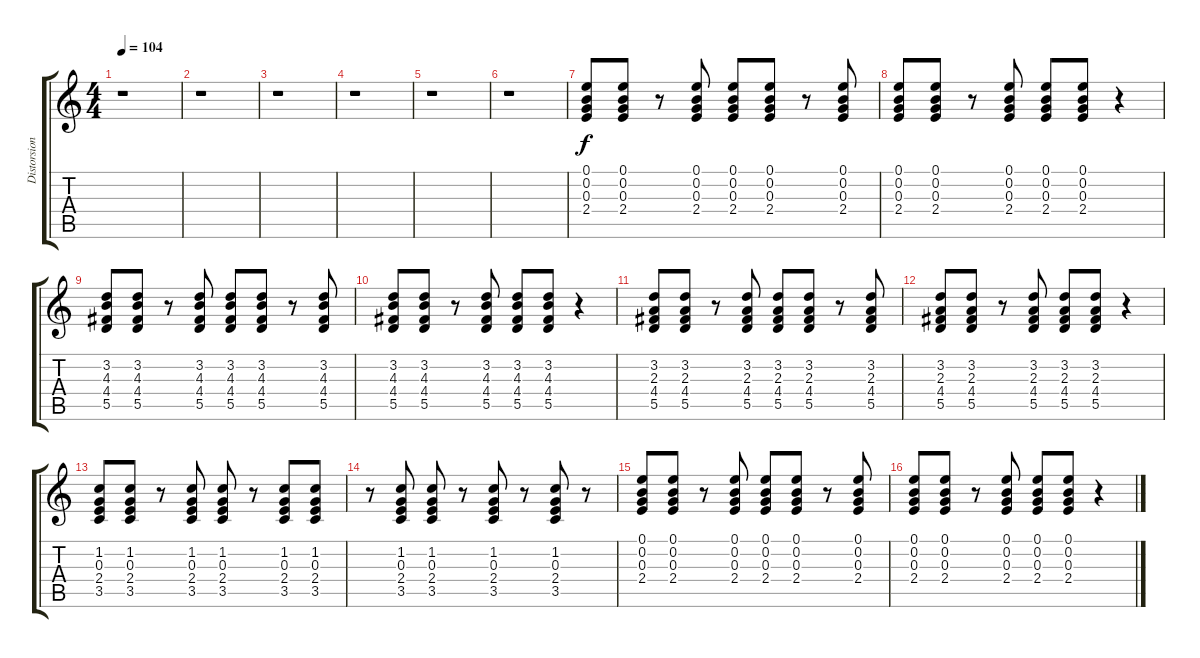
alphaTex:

\track ("Distorsion" "Distorsion") {instrument overdrivenguitar}
\staff {score tabs}
\tuning (E4 B3 G3 D3 A2 E2) {hide}
\ts (4 4)
\tempo 104
\clef g2
\ks c
r.1{dy f} |
r.1 |
r.1 |
r.1 |
r.1 |
r.1 |
(0.1 0.2 0.3 2.4).8 (0.1 0.2 0.3 2.4).8 r.8 (0.1 0.2 0.3 2.4).8 (0.1 0.2 0.3 2.4).8 (0.1 0.2 0.3 2.4).8 r.8 (0.1 0.2 0.3 2.4).8 |
(0.1 0.2 0.3 2.4).8 (0.1 0.2 0.3 2.4).8 r.8 (0.1 0.2 0.3 2.4).8 (0.1 0.2 0.3 2.4).8 (0.1 0.2 0.3 2.4).8 r.4 |
(3.2 4.3 4.4 5.5).8 (3.2 4.3 4.4 5.5).8 r.8 (3.2 4.3 4.4 5.5).8 (3.2 4.3 4.4 5.5).8 (3.2 4.3 4.4 5.5).8 r.8 (3.2 4.3 4.4 5.5).8 |
(3.2 4.3 4.4 5.5).8 (3.2 4.3 4.4 5.5).8 r.8 (3.2 4.3 4.4 5.5).8 (3.2 4.3 4.4 5.5).8 (3.2 4.3 4.4 5.5).8 r.4 |
(3.2 2.3 4.4 5.5).8 (3.2 2.3 4.4 5.5).8 r.8 (3.2 2.3 4.4 5.5).8 (3.2 2.3 4.4 5.5).8 (3.2 2.3 4.4 5.5).8 r.8 (3.2 2.3 4.4 5.5).8 |
(3.2 2.3 4.4 5.5).8 (3.2 2.3 4.4 5.5).8 r.8 (3.2 2.3 4.4 5.5).8 (3.2 2.3 4.4 5.5).8 (3.2 2.3 4.4 5.5).8 r.4 |
(1.2 0.3 2.4 3.5).8 (1.2 0.3 2.4 3.5).8 r.8 (1.2 0.3 2.4 3.5).8 (1.2 0.3 2.4 3.5).8 r.8 (1.2 0.3 2.4 3.5).8 (1.2 0.3 2.4 3.5).8 |
r.8 (1.2 0.3 2.4 3.5).8 (1.2 0.3 2.4 3.5).8 r.8 (1.2 0.3 2.4 3.5).8 r.8 (1.2 0.3 2.4 3.5).8 r.8 |
(0.1 0.2 0.3 2.4).8 (0.1 0.2 0.3 2.4).8 r.8 (0.1 0.2 0.3 2.4).8 (0.1 0.2 0.3 2.4).8 (0.1 0.2 0.3 2.4).8 r.8 (0.1 0.2 0.3 2.4).8 |
(0.1 0.2 0.3 2.4).8 (0.1 0.2 0.3 2.4).8 r.8 (0.1 0.2 0.3 2.4).8 (0.1 0.2 0.3 2.4).8 (0.1 0.2 0.3 2.4).8 r.4
